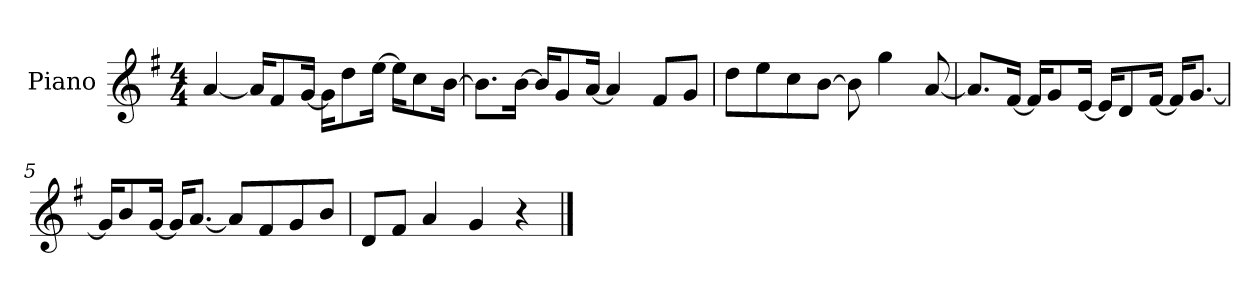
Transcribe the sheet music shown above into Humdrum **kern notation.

**kern
*part1
*staff1
*I"Piano
*I'P-no
*clefG2
*k[f#]
*M4/4
*MM90
=1
[4a/
16a/KL]
8f#/
[16g/Jk
16g\KL]
8dd\
[16ee\Jk
16ee\KL]
8cc\
[16b\Jk
=2
8.b\L]
[16b\Jk
16b/KL]
8g/
[16a/Jk
4a/]
8f#/L
8g/J
=3
8dd\L
8ee\
8cc\
[8b\J
8b\]
4gg\
[8a/
=4
8.a/L]
[16f#/Jk
16f#/KL]
8g/
[16e/Jk
16e/KL]
8d/
[16f#/Jk
16f#/KL]
[8.g/J
!!LO:LB:g=z
=5
16g/KL]
8b/
[16g/Jk
16g/KL]
[8.a/J
8a/L]
8f#/
8g/
8b/J
=6
8d/L
8f#/J
4a/
4g/
4r
==
*-
